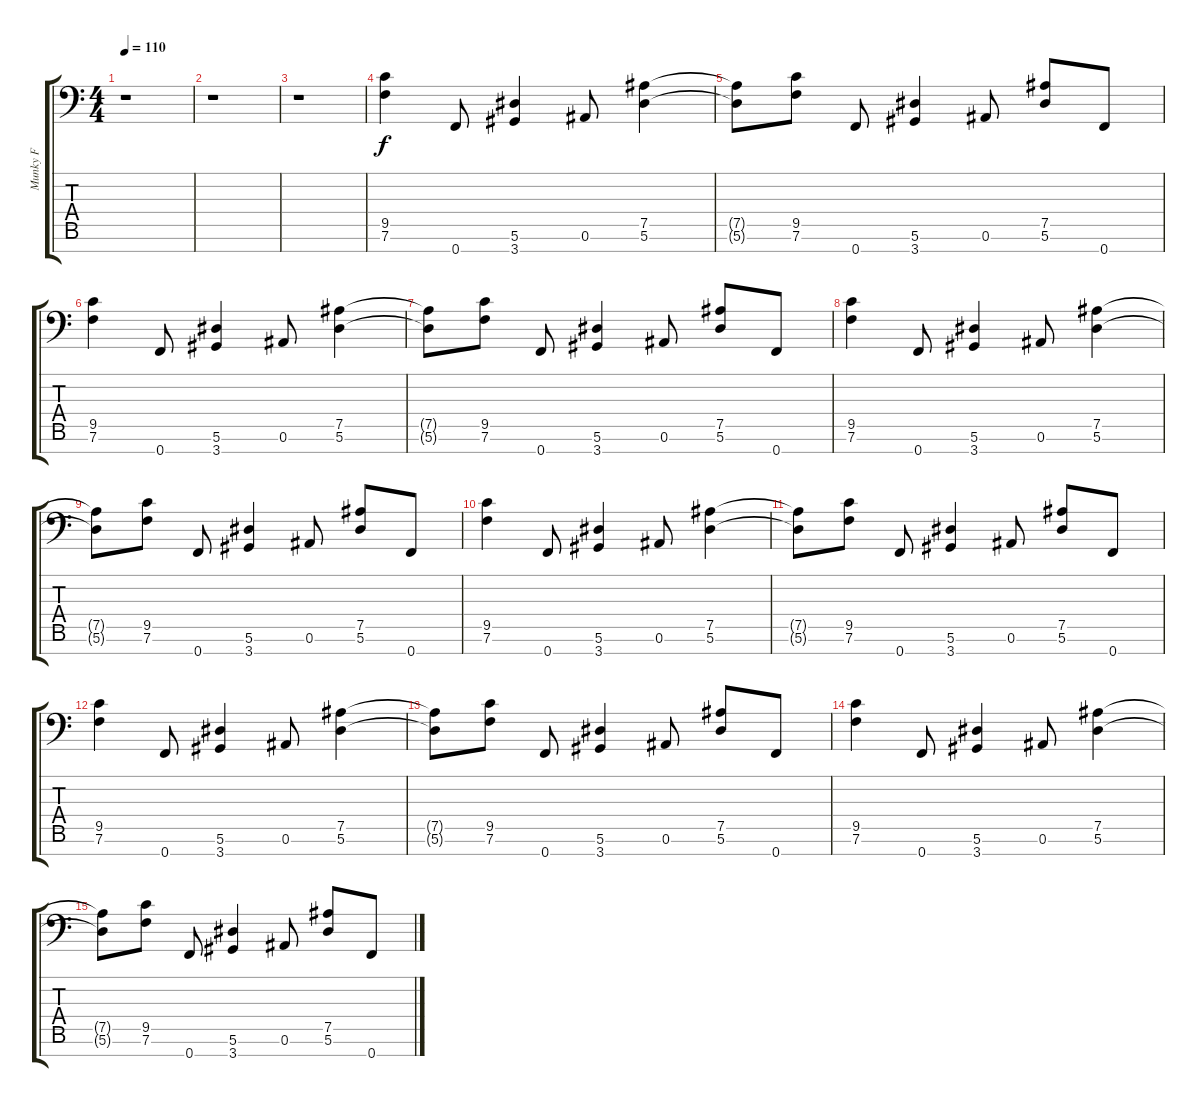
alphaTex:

\track ("Munky F" "Munky F") {instrument distortionguitar}
\staff {score tabs}
\tuning (Bb3 F3 Db3 Ab2 Eb2 Bb1 F1) {hide}
\ts (4 4)
\tempo 110
\clef f4
\ks c
r.1{dy f} |
r.1 |
r.1 |
(9.5 7.6).4{volume 13 balance 4} 0.7.8 (5.6 3.7).4 0.6.8 (7.5 5.6).4 |
(7.5{t} 5.6{t}).8 (9.5 7.6).8 0.7.8 (5.6 3.7).4 0.6.8 (7.5 5.6).8 0.7.8 |
(9.5 7.6).4 0.7.8 (5.6 3.7).4 0.6.8 (7.5 5.6).4 |
(7.5{t} 5.6{t}).8 (9.5 7.6).8 0.7.8 (5.6 3.7).4 0.6.8 (7.5 5.6).8 0.7.8 |
(9.5 7.6).4{volume 16 balance 8} 0.7.8 (5.6 3.7).4 0.6.8 (7.5 5.6).4 |
(7.5{t} 5.6{t}).8 (9.5 7.6).8 0.7.8 (5.6 3.7).4 0.6.8 (7.5 5.6).8 0.7.8 |
(9.5 7.6).4 0.7.8 (5.6 3.7).4 0.6.8 (7.5 5.6).4 |
(7.5{t} 5.6{t}).8 (9.5 7.6).8 0.7.8 (5.6 3.7).4 0.6.8 (7.5 5.6).8 0.7.8 |
(9.5 7.6).4 0.7.8 (5.6 3.7).4 0.6.8 (7.5 5.6).4 |
(7.5{t} 5.6{t}).8 (9.5 7.6).8 0.7.8 (5.6 3.7).4 0.6.8 (7.5 5.6).8 0.7.8 |
(9.5 7.6).4 0.7.8 (5.6 3.7).4 0.6.8 (7.5 5.6).4 |
(7.5{t} 5.6{t}).8 (9.5 7.6).8 0.7.8 (5.6 3.7).4 0.6.8 (7.5 5.6).8 0.7.8
